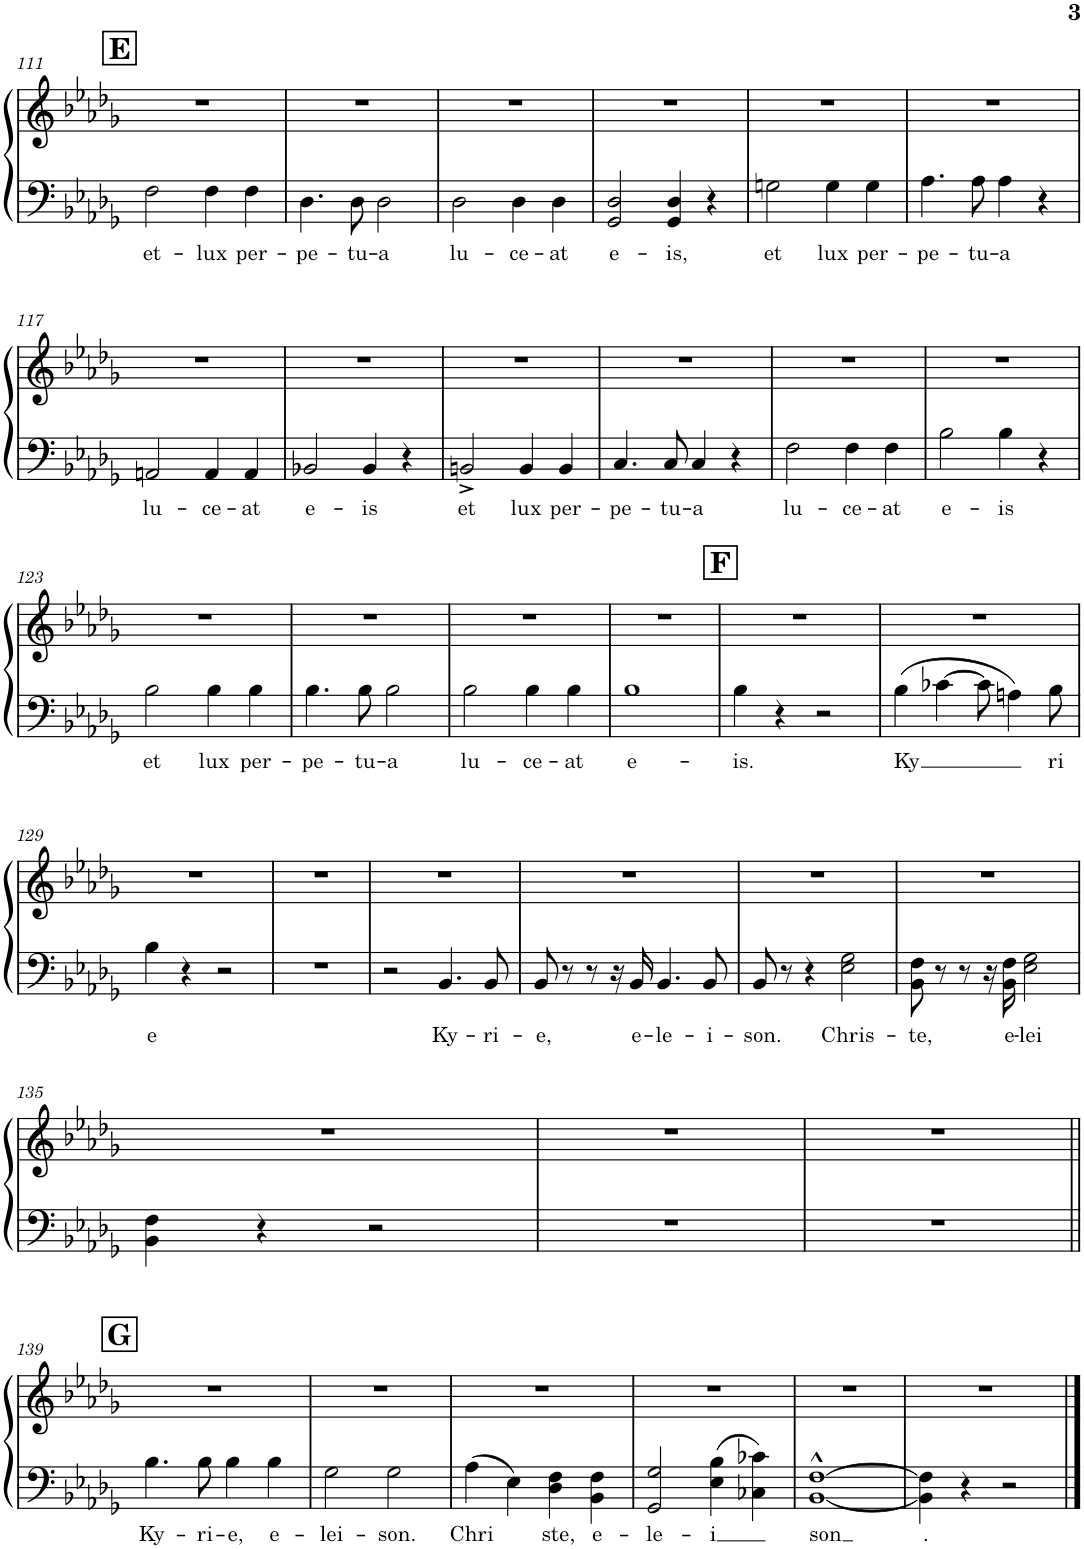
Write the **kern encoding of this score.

**kern	**text	**kern
*part1	*part1	*part1
*staff2	*staff2	*staff1
*I"Piano	*	*
*I'Pno.	*	*
!!LO:PB:g=z
*clefF4	*	*clefG2
*k[b-e-a-d-g-]	*	*k[b-e-a-d-g-]
*M4/4	*	*M4/4
*met(c)	*	*met(c)
!!LO:REH:place=s1:a:B:cj:fs=14:t=E
=111	=111	=111
!	!LO:LY:b	!
2F\	et-	1r
!	!LO:LY:b	!
4F\	-lux	.
!	!LO:LY:b	!
4F\	per-	.
=112	=112	=112
!	!LO:LY:b	!
4.D-\	-pe-	1r
!	!LO:LY:b	!
8D-\	-tu-	.
!	!LO:LY:b	!
2D-\	-a	.
=113	=113	=113
!	!LO:LY:b	!
2D-\	lu-	1r
!	!LO:LY:b	!
4D-\	-ce-	.
!	!LO:LY:b	!
4D-\	-at	.
=114	=114	=114
!	!LO:LY:b	!
2GG-/ 2D-/	e-	1r
!	!LO:LY:b	!
4GG-/ 4D-/	-is,	.
4r	.	.
=115	=115	=115
!	!LO:LY:b	!
2Gn\	et	1r
!	!LO:LY:b	!
4G\	lux	.
!	!LO:LY:b	!
4G\	per-	.
=116	=116	=116
!	!LO:LY:b	!
4.A-\	-pe-	1r
!	!LO:LY:b	!
8A-\	-tu-	.
!	!LO:LY:b	!
4A-\	-a	.
4r	.	.
!!LO:LB:g=z
=117	=117	=117
!	!LO:LY:b	!
2AAn/	lu-	1r
!	!LO:LY:b	!
4AA/	-ce-	.
!	!LO:LY:b	!
4AA/	-at	.
=118	=118	=118
!	!LO:LY:b	!
2BB-X/	e-	1r
!	!LO:LY:b	!
4BB-/	-is	.
4r	.	.
=119	=119	=119
!	!LO:LY:b	!
2BBn^/	et	1r
!	!LO:LY:b	!
4BB/	lux	.
!	!LO:LY:b	!
4BB/	per-	.
=120	=120	=120
!	!LO:LY:b	!
4.C/	-pe-	1r
!	!LO:LY:b	!
8C/	-tu-	.
!	!LO:LY:b	!
4C/	-a	.
4r	.	.
=121	=121	=121
!	!LO:LY:b	!
2F\	lu-	1r
!	!LO:LY:b	!
4F\	-ce-	.
!	!LO:LY:b	!
4F\	-at	.
=122	=122	=122
!	!LO:LY:b	!
2B-\	e-	1r
!	!LO:LY:b	!
4B-\	-is	.
4r	.	.
!!LO:LB:g=z
=123	=123	=123
!	!LO:LY:b	!
2B-\	et	1r
!	!LO:LY:b	!
4B-\	lux	.
!	!LO:LY:b	!
4B-\	per-	.
=124	=124	=124
!	!LO:LY:b	!
4.B-\	-pe-	1r
!	!LO:LY:b	!
8B-\	-tu-	.
!	!LO:LY:b	!
2B-\	-a	.
=125	=125	=125
!	!LO:LY:b	!
2B-\	lu-	1r
!	!LO:LY:b	!
4B-\	-ce-	.
!	!LO:LY:b	!
4B-\	-at	.
=126	=126	=126
!	!LO:LY:b	!
1B-	e-	1r
!!LO:REH:place=s1:a:B:cj:fs=14:t=F
=127	=127	=127
!	!LO:LY:b	!
4B-\	-is.	1r
4r	.	.
2r	.	.
=128	=128	=128
!	!LO:LY:b	!
4B-\	Ky	1r
[4c-X\	.	.
8c-\]	.	.
4An\	.	.
!	!LO:LY:b	!
8B-\	ri	.
!!LO:LB:g=z
=129	=129	=129
!	!LO:LY:b	!
4B-\	e	1r
4r	.	.
2r	.	.
=130	=130	=130
1r	.	1r
=131	=131	=131
2r	.	1r
!	!LO:LY:b	!
4.BB-/	Ky-	.
!	!LO:LY:b	!
8BB-/	-ri-	.
=132	=132	=132
!	!LO:LY:b	!
8BB-/	-e,	1r
8r	.	.
8r	.	.
16r	.	.
!	!LO:LY:b	!
16BB-/	e-	.
!	!LO:LY:b	!
4.BB-/	-le-	.
!	!LO:LY:b	!
8BB-/	-i-	.
=133	=133	=133
!	!LO:LY:b	!
8BB-/	-son.	1r
8r	.	.
4r	.	.
!	!LO:LY:b	!
2E-\ 2G-\	Chris-	.
=134	=134	=134
!	!LO:LY:b	!
8BB-\ 8F\	-te,	1r
8r	.	.
8r	.	.
16r	.	.
!	!LO:LY:b	!
16BB-\ 16F\	e-	.
!	!LO:LY:b	!
2E-\ 2G-\	-lei	.
!!LO:LB:g=z
=135	=135	=135
4BB-\ 4F\	.	1r
4r	.	.
2r	.	.
=136	=136	=136
1r	.	1r
=137	=137	=137
1r	.	1r
!!LO:LB:g=z
!!LO:REH:place=s1:a:B:cj:fs=14:t=G
=139||	=139||	=139||
!	!LO:LY:b	!
4.B-\	Ky-	1r
!	!LO:LY:b	!
8B-\	-ri-	.
!	!LO:LY:b	!
4B-\	-e,	.
!	!LO:LY:b	!
4B-\	e-	.
=140	=140	=140
!	!LO:LY:b	!
2G-\	-lei-	1r
!	!LO:LY:b	!
2G-\	-son.	.
=141	=141	=141
!	!LO:LY:b	!
4A-\	Chri	1r
4E-\	.	.
!	!LO:LY:b	!
4D-\ 4F\	ste,	.
!	!LO:LY:b	!
4BB-\ 4F\	e-	.
=142	=142	=142
!	!LO:LY:b	!
2GG-/ 2G-/	-le-	1r
!	!LO:LY:b	!
4E-\ 4B-\	-i	.
4C-X\ 4c-X\	.	.
=143	=143	=143
!	!LO:LY:b	!
[1BB-^^ [1F^^	son	1r
=144	=144	=144
!	!LO:LY:b	!
4BB-\] 4F\]	.	1r
4r	.	.
2r	.	.
==	==	==
*-	*-	*-
